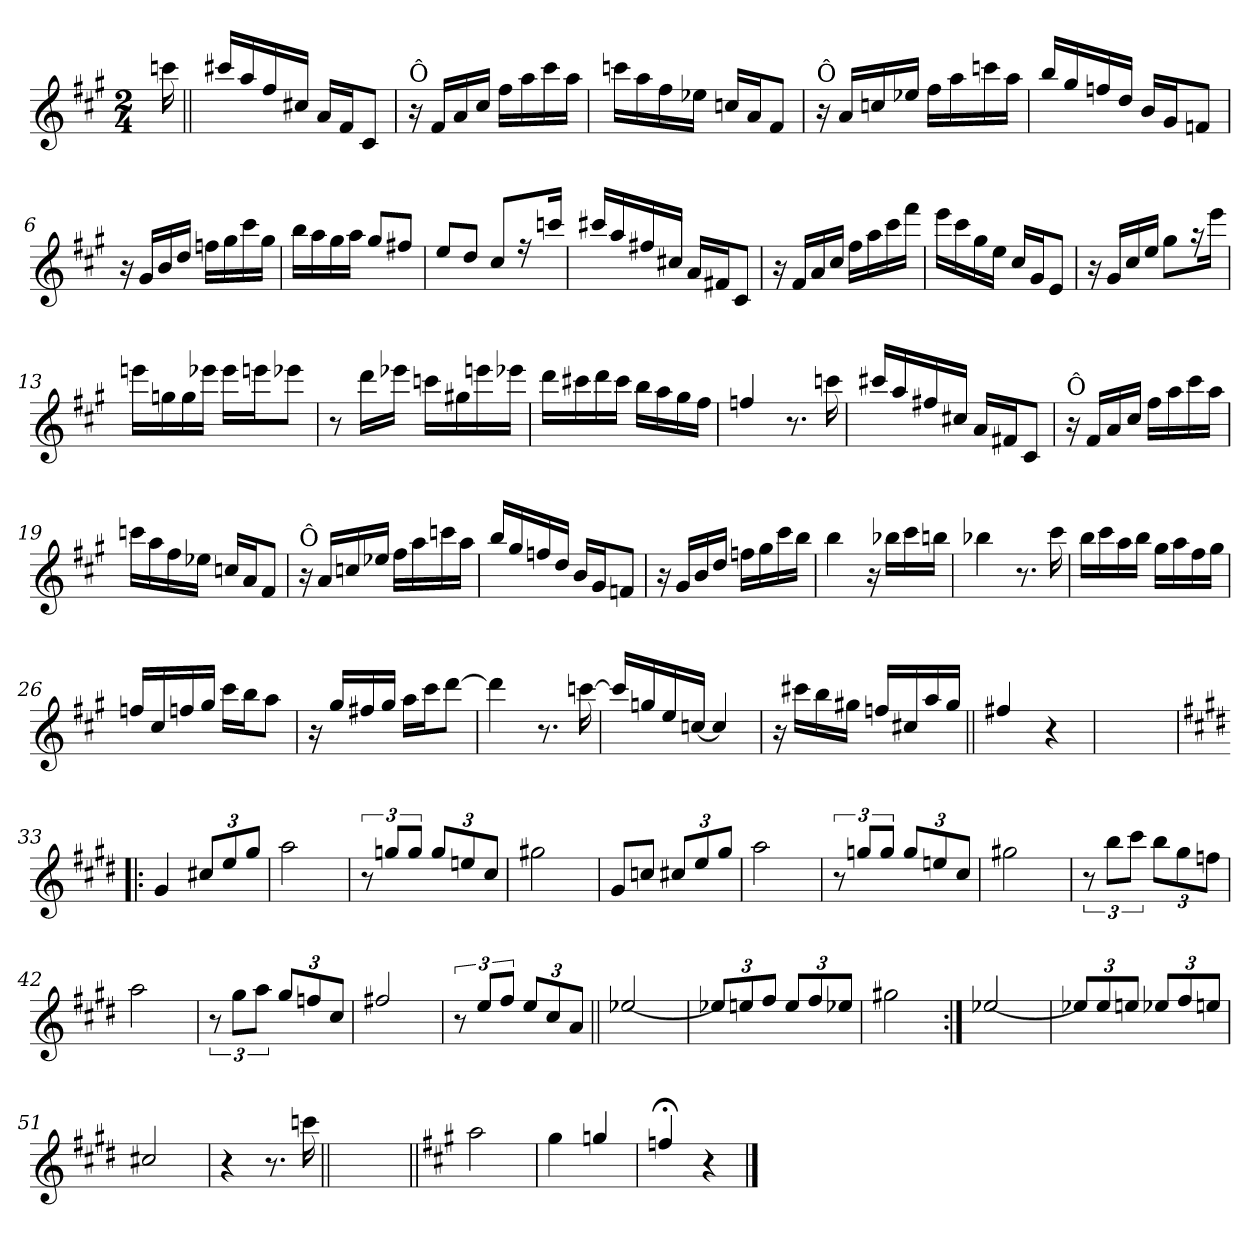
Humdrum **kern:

**kern
*part1
*staff1
*clefG2
*k[f#c#g#]
*A:
*M2/4
=
16cccn\
=1||
16ccc#X/LL
16aa/
16ff#/
16cc#X/JJ
16a/LL
16f#/J
8c#/J
=2
!LO:TX:a:t=Ô
16r
16f#/LL
16a/
16cc#/JJ
16ff#\LL
16aa\
16ccc#\
16aa\JJ
=3
16cccn\LL
16aa\
16ff#\
16ee-X\JJ
16ccn/LL
16a/J
8f#/J
=4
!LO:TX:a:t=Ô
16r
16a/LL
16ccn/
16ee-X/JJ
16ff#\LL
16aa\
16cccn\
16aa\JJ
!!LO:LB:g=z
=5
16bb/LL
16gg#/
16ffn/
16dd/JJ
16b/LL
16g#/J
8fn/J
=6
16r
16g#/LL
16b/
16dd/JJ
16ffn\LL
16gg#\
16ccc#\
16gg#\JJ
=7
16bb\LL
16aa\
16gg#\
16aa\JJ
8gg#/L
8ff#X/J
=8
8ee/L
8dd/J
8cc#/L
16r
16cccn/Jk
=9
16ccc#X/LL
16aa/
16ff#X/
16cc#X/JJ
16a/LL
16f#X/J
8c#/J
!!LO:LB:g=z
=10
16r
16f#/LL
16a/
16cc#/JJ
16ff#\LL
16aa\
16ccc#\
16fff#\JJ
=11
16eee\LL
16ccc#\
16gg#\
16ee\JJ
16cc#/LL
16g#/J
8e/J
=12
16r
16g#/LL
16cc#/
16ee/JJ
8gg#\L
16r
16eee\Jk
=13
16eeen\LL
16ggn\
16gg\
16eee-X\JJ
16eee-\LL
16eeen\J
8eee-X\J
=14
8r
16ddd\LL
16eee-X\JJ
16cccn\LL
16gg#X\
16eeen\
16eee-X\JJ
!!LO:LB:g=z
=15
16ddd\LL
16ccc#X\
16ddd\
16ccc#\JJ
16bb\LL
16aa\
16gg#\
16ff#\JJ
=16
4ffn/
8.r
16cccn\
=17
16ccc#X/LL
16aa/
16ff#X/
16cc#X/JJ
16a/LL
16f#X/J
8c#/J
=18
!LO:TX:a:t=Ô
16r
16f#/LL
16a/
16cc#/JJ
16ff#\LL
16aa\
16ccc#\
16aa\JJ
=19
16cccn\LL
16aa\
16ff#\
16ee-X\JJ
16ccn/LL
16a/J
8f#/J
!!LO:LB:g=z
=20
!LO:TX:a:t=Ô
16r
16a/LL
16ccn/
16ee-X/JJ
16ff#\LL
16aa\
16cccn\
16aa\JJ
=21
16bb/LL
16gg#/
16ffn/
16dd/JJ
16b/LL
16g#/J
8fn/J
=22
16r
16g#/LL
16b/
16dd/JJ
16ffn\LL
16gg#\
16ccc#\
16bb\JJ
=23
4bb\
16r
16bb-X\LL
16ccc#\
16bbn\JJ
=24
4bb-X\
8.r
16ccc#\
!!LO:LB:g=z
=25
16bb\LL
16ccc#\
16aa\
16bb\JJ
16gg#\LL
16aa\
16ff#\
16gg#\JJ
=26
16ffn/LL
16cc#/
16ffn/
16gg#/JJ
16ccc#\LL
16bb\J
8aa\J
=27
16r
16gg#/LL
16ff#X/
16gg#/JJ
16aa\LL
16ccc#\J
[8ddd\J
=28
4ddd\]
8.r
[16cccn\
=29
16cccn/LL]
16ggn/
16ee/
[16ccn/JJ
4cc/]
!!LO:LB:g=z
=30
16r
16ccc#X\LL
16bb\
16gg#X\JJ
16ffn/LL
16cc#X/
16aa/
16gg#/JJ
=31||
4ff#X/
4r
=32
2ryy
=33!|:
*k[f#c#g#d#]
*E:
4g#/
12cc#X/L
12ee/
12gg#/J
=34
2aa\
!!LO:LB:g=z
=35
12r
12ggn/L
12gg/J
12gg/L
12een/
12cc#/J
=36
2gg#X\
=37
8g#/L
8ccn/J
12cc#X/L
12ee/
12gg#/J
=38
2aa\
=39
12r
12ggn/L
12gg/J
12gg/L
12een/
12cc#/J
=40
2gg#X\
!!LO:LB:g=z
=41
12r
12bb\L
12ccc#\J
12bb\L
12gg#\
12ffn\J
=42
2aa\
=43
12r
12gg#\L
12aa\J
12gg#/L
12ffn/
12cc#/J
=44
2ff#X/
=45
12r
12ee/L
12ff#/J
12ee/L
12cc#/
12a/J
!!LO:PB:g=z
=46||
[2ee-X/
=47
12ee-X/L]
12een/
12ff#/J
12ee/L
12ff#/
12ee-X/J
=48
2gg#X\
=49:|!
[2ee-X/
=50
12ee-X/L]
12ee-/
12een/J
12ee-X/L
12ff#/
12een/J
=51
2cc#X/
!!LO:LB:g=z
=52
4r
8.r
16cccn\
=52X521||
2ryy
=53||
*k[f#c#g#]
*A:
2aa\
=54
4gg#\
4ggn/
=55
4ffn;</
4r
==
*-
